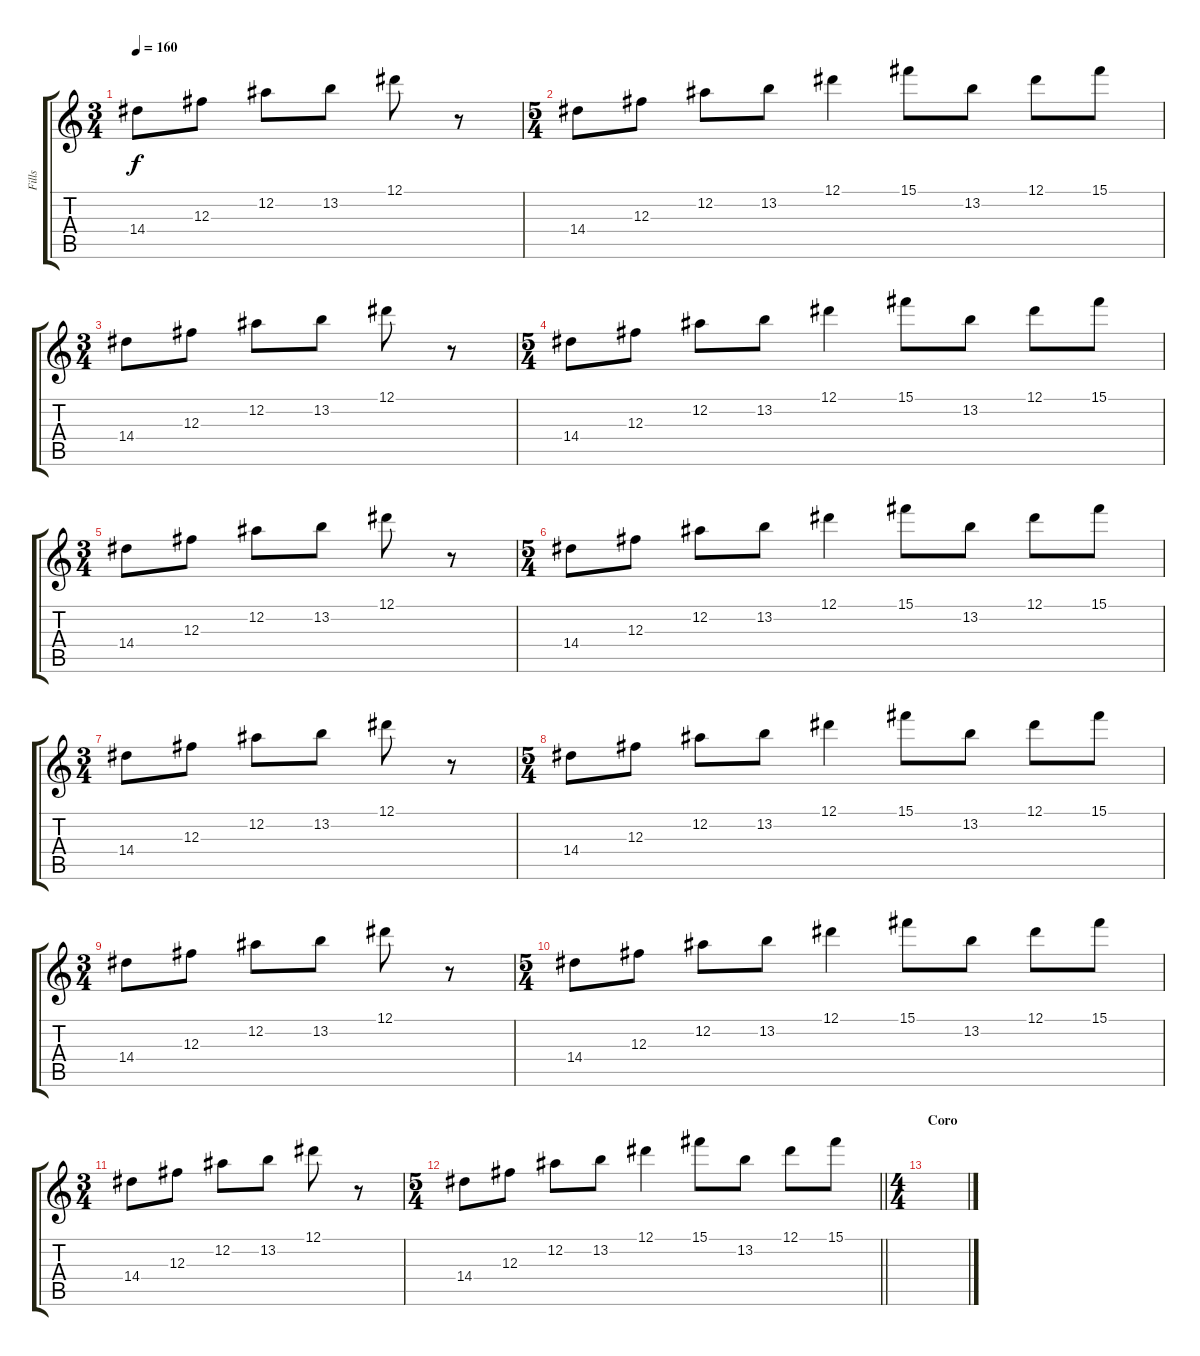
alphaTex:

\track ("Fills" "Fills") {instrument distortionguitar}
\staff {score tabs}
\tuning (Eb4 Bb3 Gb3 Db3 Ab2 Db2) {hide}
\ts (3 4)
\tempo 160
\clef g2
\ks c
14.4.8{dy f} 12.3.8 12.2.8 13.2.8 12.1.8 r.8 |
\ts (5 4)
14.4.8 12.3.8 12.2.8 13.2.8 12.1.4 15.1.8 13.2.8 12.1.8 15.1.8 |
\ts (3 4)
14.4.8 12.3.8 12.2.8 13.2.8 12.1.8 r.8 |
\ts (5 4)
14.4.8 12.3.8 12.2.8 13.2.8 12.1.4 15.1.8 13.2.8 12.1.8 15.1.8 |
\ts (3 4)
14.4.8 12.3.8 12.2.8 13.2.8 12.1.8 r.8 |
\ts (5 4)
14.4.8 12.3.8 12.2.8 13.2.8 12.1.4 15.1.8 13.2.8 12.1.8 15.1.8 |
\ts (3 4)
14.4.8 12.3.8 12.2.8 13.2.8 12.1.8 r.8 |
\ts (5 4)
14.4.8 12.3.8 12.2.8 13.2.8 12.1.4 15.1.8 13.2.8 12.1.8 15.1.8 |
\ts (3 4)
14.4.8{volume 9} 12.3.8 12.2.8 13.2.8 12.1.8 r.8 |
\ts (5 4)
14.4.8 12.3.8 12.2.8 13.2.8 12.1.4 15.1.8 13.2.8 12.1.8 15.1.8 |
\ts (3 4)
14.4.8 12.3.8 12.2.8 13.2.8 12.1.8 r.8 |
\ts (5 4)
\barLineRight lightlight
14.4.8 12.3.8 12.2.8 13.2.8 12.1.4 15.1.8 13.2.8 12.1.8 15.1.8 |
\ts (4 4)
\section ("" "Coro")
